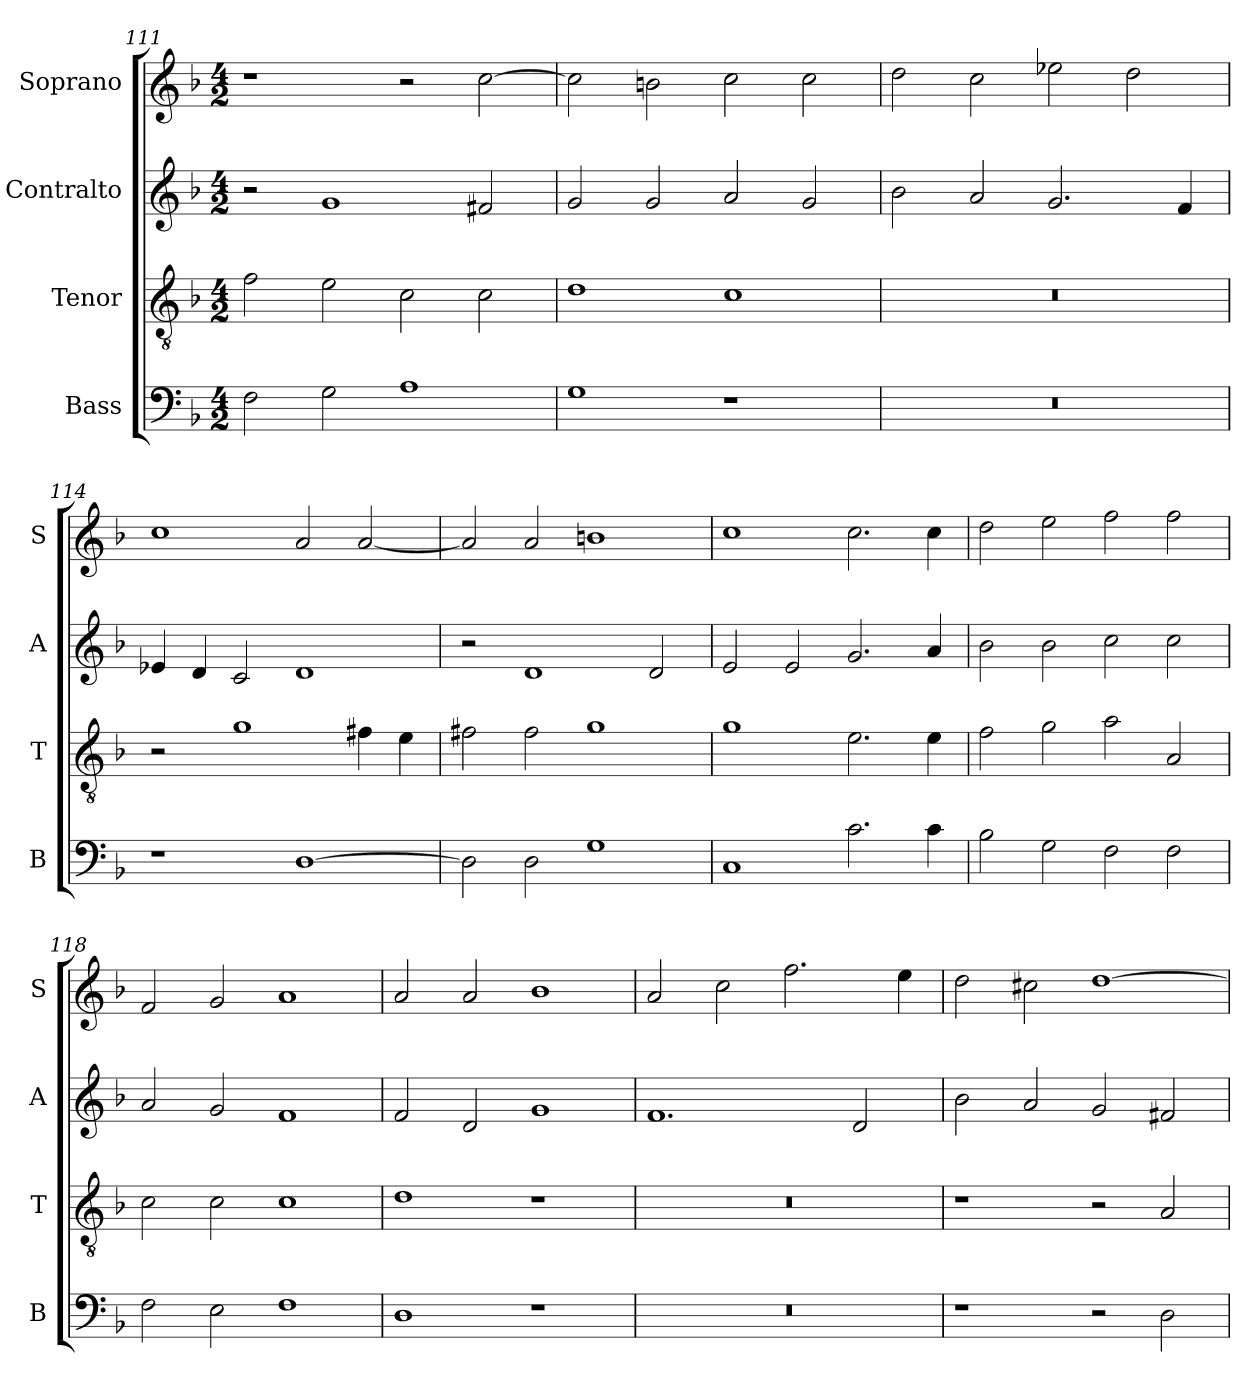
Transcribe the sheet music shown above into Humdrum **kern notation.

**kern	**kern	**kern	**kern
*part4	*part3	*part2	*part1
*staff4	*staff3	*staff2	*staff1
*I"Bass	*I"Tenor	*I"Contralto	*I"Soprano
*I'B	*I'T	*I'A	*I'S
*clefF4	*clefGv2	*clefG2	*clefG2
*k[b-]	*k[b-]	*k[b-]	*k[b-]
*G:dor	*G:dor	*G:dor	*G:dor
*M4/2	*M4/2	*M4/2	*M4/2
=111	=111	=111	=111
2F	2f	2r	1r
2G	2e	1g	.
1A	2c	.	2r
.	2c	2f#X	[2cc
=112	=112	=112	=112
1G	1d	2g	2cc]
.	.	2g	2bn
1r	1c	2a	2cc
.	.	2g	2cc
=113	=113	=113	=113
0r	0r	2b-	2dd
.	.	2a	2cc
.	.	2.g	2ee-X
.	.	.	2dd
.	.	4f	.
=114	=114	=114	=114
1r	2r	4e-X	1cc
.	.	4d	.
.	1g	2c	.
[1D	.	1d	2a
.	4f#X	.	[2a
.	4e	.	.
=115	=115	=115	=115
2D]	2f#X	2r	2a]
2D	2f#	1d	2a
1G	1g	.	1bn
.	.	2d	.
=116	=116	=116	=116
1C	1g	2e	1cc
.	.	2e	.
2.c	2.e	2.g	2.cc
4c	4e	4a	4cc
=117	=117	=117	=117
2B-	2f	2b-	2dd
2G	2g	2b-	2ee
2F	2a	2cc	2ff
2F	2A	2cc	2ff
=118	=118	=118	=118
2F	2c	2a	2f
2E	2c	2g	2g
1F	1c	1f	1a
=119	=119	=119	=119
1D	1d	2f	2a
.	.	2d	2a
1r	1r	1g	1b-
=120	=120	=120	=120
0r	0r	1.f	2a
.	.	.	2cc
.	.	.	2.ff
.	.	2d	.
.	.	.	4ee
=121	=121	=121	=121
1r	1r	2b-	2dd
.	.	2a	2cc#X
2r	2r	2g	[1dd
2D	2A	2f#X	.
=	=	=	=
*-	*-	*-	*-
